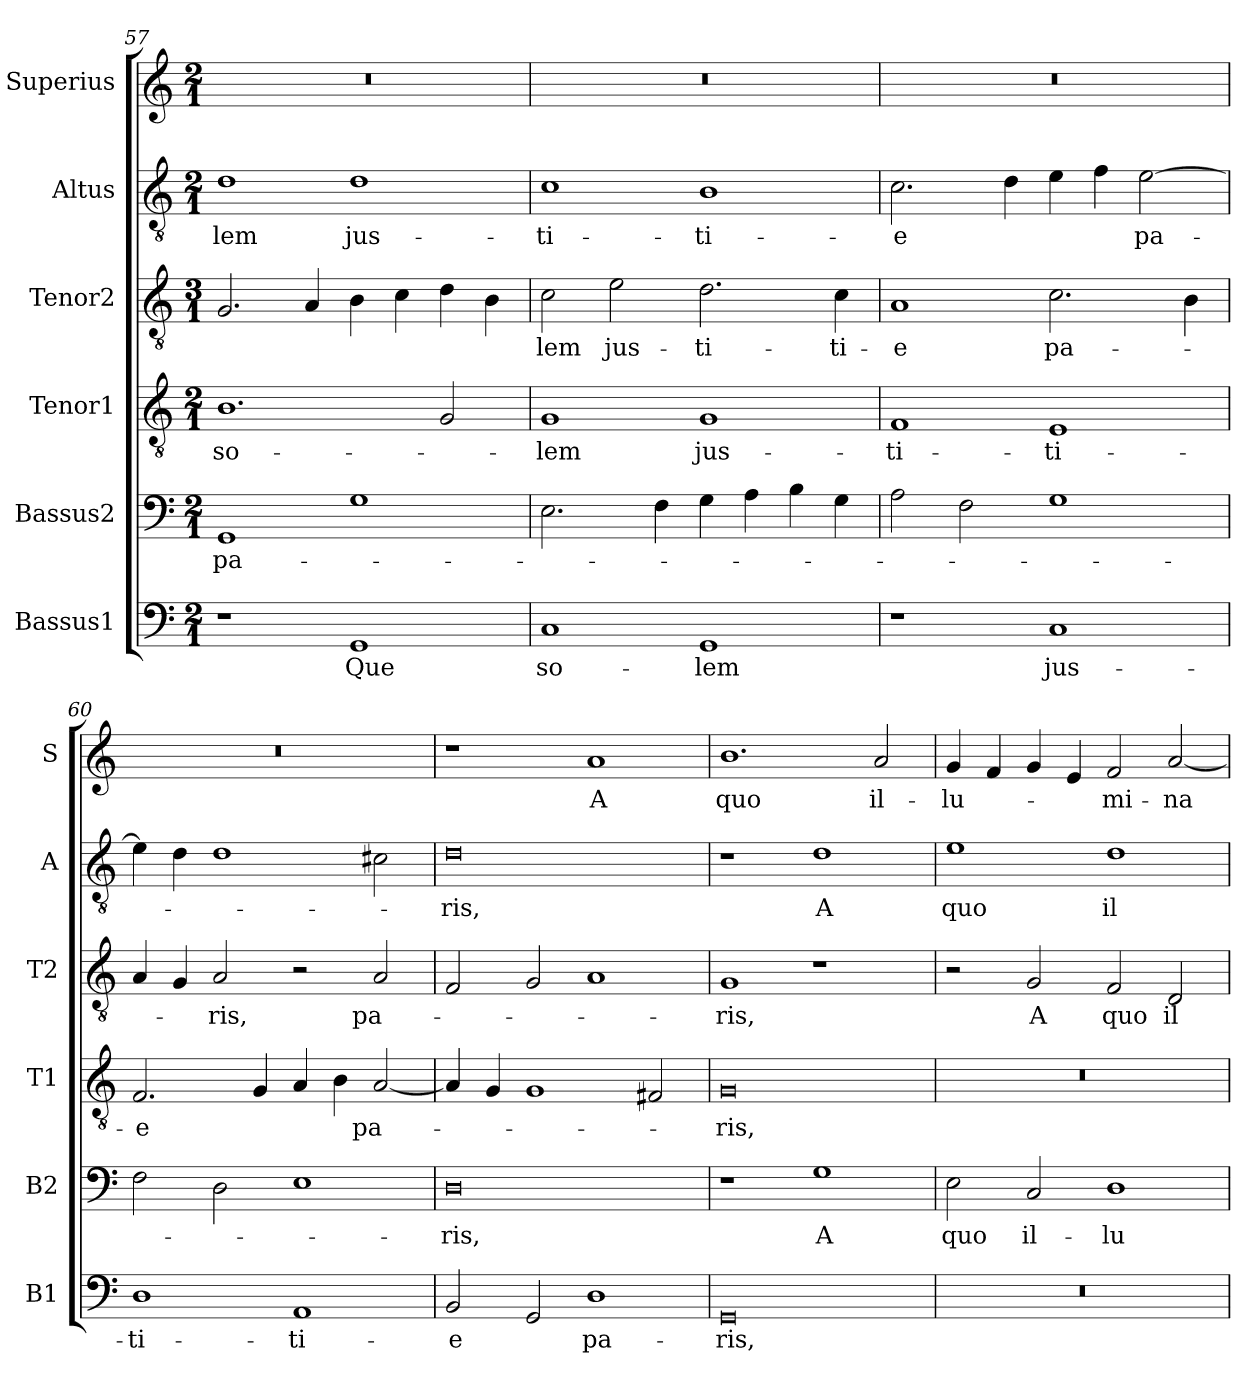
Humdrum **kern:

**kern	**text	**kern	**text	**kern	**text	**kern	**text	**kern	**text	**kern	**text
*part6	*part6	*part5	*part5	*part4	*part4	*part3	*part3	*part2	*part2	*part1	*part1
*staff6	*staff6	*staff5	*staff5	*staff4	*staff4	*staff3	*staff3	*staff2	*staff2	*staff1	*staff1
*I"Bassus1	*	*I"Bassus2	*	*I"Tenor1	*	*I"Tenor2	*	*I"Altus	*	*I"Superius	*
*I'B1	*	*I'B2	*	*I'T1	*	*I'T2	*	*I'A	*	*I'S	*
*clefF4	*	*clefF4	*	*clefGv2	*	*clefGv2	*	*clefGv2	*	*clefG2	*
*k[]	*	*k[]	*	*k[]	*	*k[]	*	*k[]	*	*k[]	*
*M2/1	*	*M2/1	*	*M2/1	*	*M3/1	*	*M2/1	*	*M2/1	*
=57	=57	=57	=57	=57	=57	=57	=57	=57	=57	=57	=57
1r	.	1GG	pa-	1.B	so-	2.G/	.	1d	-lem	0r	.
.	.	.	.	.	.	4A/	.	.	.	.	.
1GG	Que	1G	.	.	.	4B\	.	1d	jus-	.	.
.	.	.	.	.	.	4c\	.	.	.	.	.
.	.	.	.	2G/	.	4d\	.	.	.	.	.
.	.	.	.	.	.	4B\	.	.	.	.	.
=58	=58	=58	=58	=58	=58	=58	=58	=58	=58	=58	=58
1C	so-	2.E\	.	1G	-lem	2c\	-lem	1c	-ti-	0r	.
.	.	.	.	.	.	2e\	jus-	.	.	.	.
.	.	4F\	.	.	.	.	.	.	.	.	.
1GG	-lem	4G\	.	1G	jus-	2.d\	-ti-	1B	-ti-	.	.
.	.	4A\	.	.	.	.	.	.	.	.	.
.	.	4B\	.	.	.	.	.	.	.	.	.
.	.	4G\	.	.	.	4c\	-ti-	.	.	.	.
=59	=59	=59	=59	=59	=59	=59	=59	=59	=59	=59	=59
1r	.	2A\	.	1F	-ti-	1A	-e	2.c\	-e	0r	.
.	.	2F\	.	.	.	.	.	.	.	.	.
.	.	.	.	.	.	.	.	4d\	.	.	.
1C	jus-	1G	.	1E	-ti-	2.c\	pa-	4e\	.	.	.
.	.	.	.	.	.	.	.	4f\	.	.	.
.	.	.	.	.	.	.	.	[2e\	pa-	.	.
.	.	.	.	.	.	4B\	.	.	.	.	.
=60	=60	=60	=60	=60	=60	=60	=60	=60	=60	=60	=60
1D	-ti-	2F\	.	2.F/	-e	4A/	.	4e\]	.	0r	.
.	.	.	.	.	.	4G/	.	4d\	.	.	.
.	.	2D\	.	.	.	2A/	-ris,	1d	.	.	.
.	.	.	.	4G/	.	.	.	.	.	.	.
1AA	-ti-	1E	.	4A/	.	2r	.	.	.	.	.
.	.	.	.	4B\	.	.	.	.	.	.	.
.	.	.	.	[2A/	pa-	2A/	pa-	2c#X\	.	.	.
=61	=61	=61	=61	=61	=61	=61	=61	=61	=61	=61	=61
2BB/	-e	0D	-ris,	4A/]	.	2F/	.	0d	-ris,	1r	.
.	.	.	.	4G/	.	.	.	.	.	.	.
2GG/	.	.	.	1G	.	2G/	.	.	.	.	.
1D	pa-	.	.	.	.	1A	.	.	.	1a	A
.	.	.	.	2F#X/	.	.	.	.	.	.	.
=62	=62	=62	=62	=62	=62	=62	=62	=62	=62	=62	=62
0GG	-ris,	1r	.	0G	-ris,	1G	-ris,	1r	.	1.b	quo
.	.	1G	A	.	.	1r	.	1d	A	.	.
.	.	.	.	.	.	.	.	.	.	2a/	il-
=63	=63	=63	=63	=63	=63	=63	=63	=63	=63	=63	=63
0r	.	2E\	quo	0r	.	2r	.	1e	quo	4g/	-lu-
.	.	.	.	.	.	.	.	.	.	4f/	.
.	.	2C/	il-	.	.	2G/	A	.	.	4g/	.
.	.	.	.	.	.	.	.	.	.	4e/	.
.	.	1D	-lu-	.	.	2F/	quo	1d	il-	2f/	-mi-
.	.	.	.	.	.	2D/	il-	.	.	[2a/	-na-
=	=	=	=	=	=	=	=	=	=	=	=
*-	*-	*-	*-	*-	*-	*-	*-	*-	*-	*-	*-
